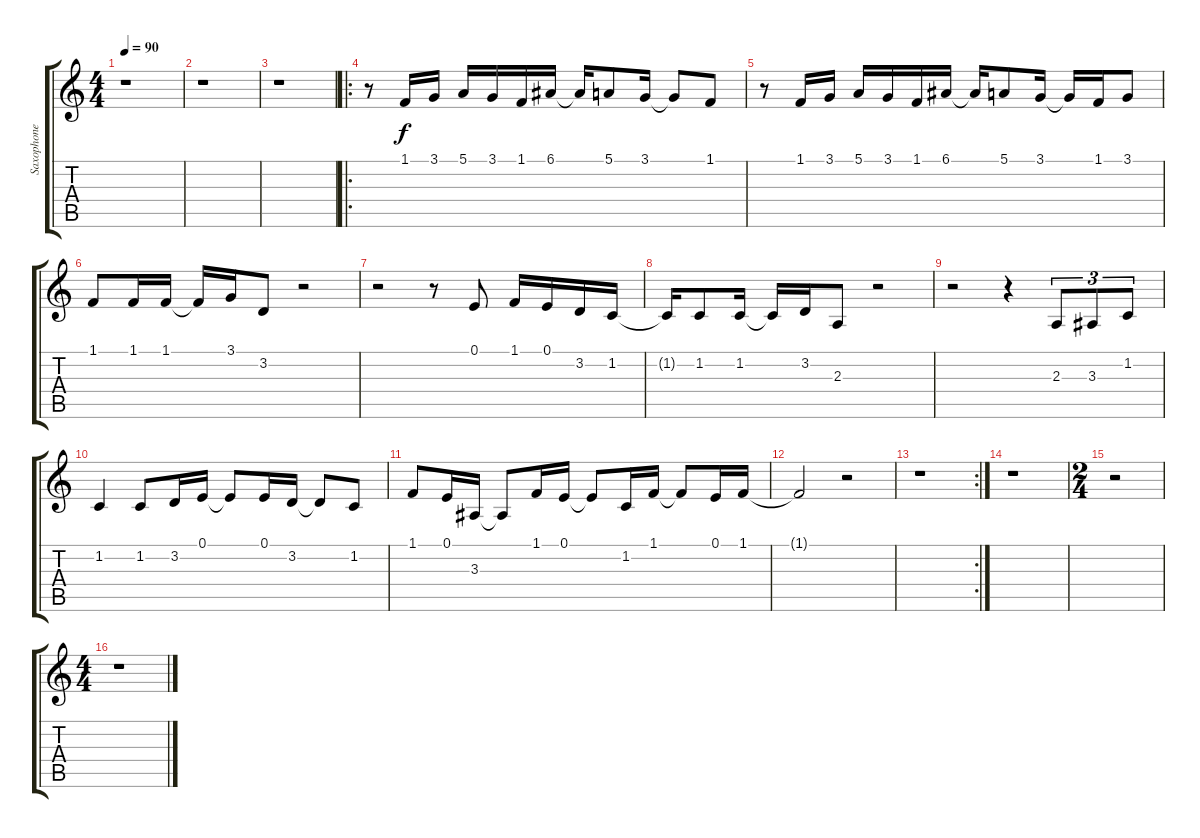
\track ("Saxophone" "Saxophone") {instrument sopranosax}
\staff {score tabs}
\tuning (E4 B3 G3 D3 A2 E2) {hide}
\ts (4 4)
\tempo 90
\clef g2
\ks c
r.1{dy f instrument sopranosax} |
r.1 |
r.1 |
\ro
r.8 1.1.16 3.1.16 5.1.16 3.1.16 1.1.16 6.1.16 6.1{t}.16 5.1.8 3.1.16 3.1{t}.8 1.1.8 |
r.8 1.1.16 3.1.16 5.1.16 3.1.16 1.1.16 6.1.16 6.1{t}.16 5.1.8 3.1.16 3.1{t}.16 1.1.16 3.1.8 |
1.1.8 1.1.16 1.1.16 1.1{t}.16 3.1.16 3.2.8 r.2 |
r.2 r.8 0.1.8 1.1.16 0.1.16 3.2.16 1.2.16 |
1.2{t}.16 1.2.8 1.2.16 1.2{t}.16 3.2.16 2.3.8 r.2 |
r.2 r.4 2.3.8{tu (3 2)} 3.3.8{tu (3 2)} 1.2.8{tu (3 2)} |
1.2.4 1.2.8 3.2.16 0.1.16 0.1{t}.8 0.1.16 3.2.16 3.2{t}.8 1.2.8 |
1.1.8 0.1.16 3.3.16 3.3{t}.8 1.1.16 0.1.16 0.1{t}.8 1.2.16 1.1.16 1.1{t}.8 0.1.16 1.1.16 |
1.1{t}.2 r.2 |
\rc 2
r.1 |
r.1 |
\ts (2 4)
r.2 |
\ts (4 4)
r.1
